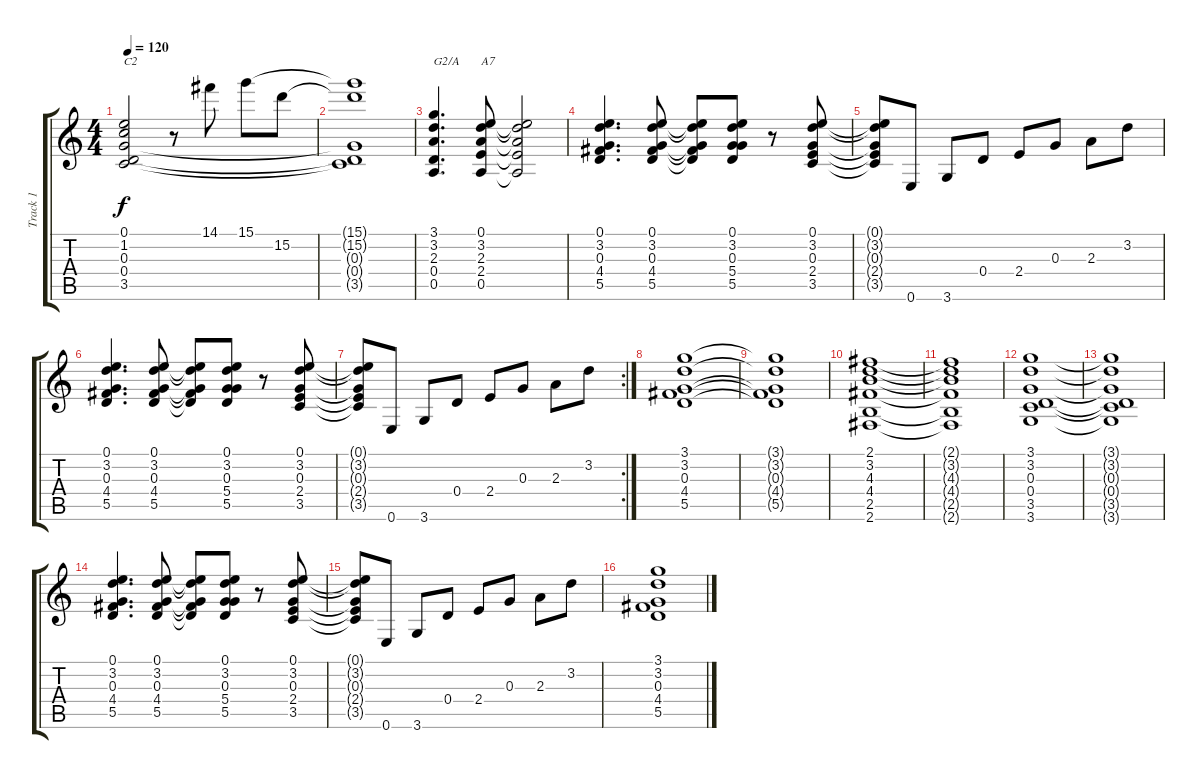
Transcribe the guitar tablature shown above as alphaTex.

\track ("Track 1" "Track 1") {instrument acousticguitarnylon}
\staff {score tabs}
\tuning (E4 B3 G3 D3 A2 E2) {hide}
\ts (4 4)
\tempo 120
\clef g2
\ks c
(0.1 1.2 0.3 0.4 3.5).2{txt "C2" dy f} r.8 14.1.8 15.1.8 15.2.8 |
(15.1{t} 15.2{t} 0.3{t} 0.4{t} 3.5{t}).1 |
(3.1 3.2 2.3 0.4 0.5).4{d txt "G2/A"} (0.1 3.2 2.3 2.4 0.5).8{txt "A7"} (0.1{t} 3.2{t} 2.3{t} 2.4{t} 0.5{t}).2 |
(0.1 3.2 0.3 4.4 5.5).4{d} (0.1 3.2 0.3 4.4 5.5).8 (0.1{t} 3.2{t} 0.3{t} 4.4{t} 5.5{t}).8 (0.1 3.2 0.3 5.4 5.5).8 r.8 (0.1 3.2 0.3 2.4 3.5).8 |
(0.1{t} 3.2{t} 0.3{t} 2.4{t} 3.5{t}).8 0.6.8 3.6.8 0.4.8 2.4.8 0.3.8 2.3.8 3.2.8 |
(0.1 3.2 0.3 4.4 5.5).4{d} (0.1 3.2 0.3 4.4 5.5).8 (0.1{t} 3.2{t} 0.3{t} 4.4{t} 5.5{t}).8 (0.1 3.2 0.3 5.4 5.5).8 r.8 (0.1 3.2 0.3 2.4 3.5).8 |
\rc 2
(0.1{t} 3.2{t} 0.3{t} 2.4{t} 3.5{t}).8 0.6.8 3.6.8 0.4.8 2.4.8 0.3.8 2.3.8 3.2.8 |
(3.1 3.2 0.3 4.4 5.5).1 |
(3.1{t} 3.2{t} 0.3{t} 4.4{t} 5.5{t}).1 |
(2.1 3.2 4.3 4.4 2.5 2.6).1 |
(2.1{t} 3.2{t} 4.3{t} 4.4{t} 2.5{t} 2.6{t}).1 |
(3.1 3.2 0.3 0.4 3.5 3.6).1 |
(3.1{t} 3.2{t} 0.3{t} 0.4{t} 3.5{t} 3.6{t}).1 |
(0.1 3.2 0.3 4.4 5.5).4{d} (0.1 3.2 0.3 4.4 5.5).8 (0.1{t} 3.2{t} 0.3{t} 4.4{t} 5.5{t}).8 (0.1 3.2 0.3 5.4 5.5).8 r.8 (0.1 3.2 0.3 2.4 3.5).8 |
(0.1{t} 3.2{t} 0.3{t} 2.4{t} 3.5{t}).8 0.6.8 3.6.8 0.4.8 2.4.8 0.3.8 2.3.8 3.2.8 |
(3.1 3.2 0.3 4.4 5.5).1
